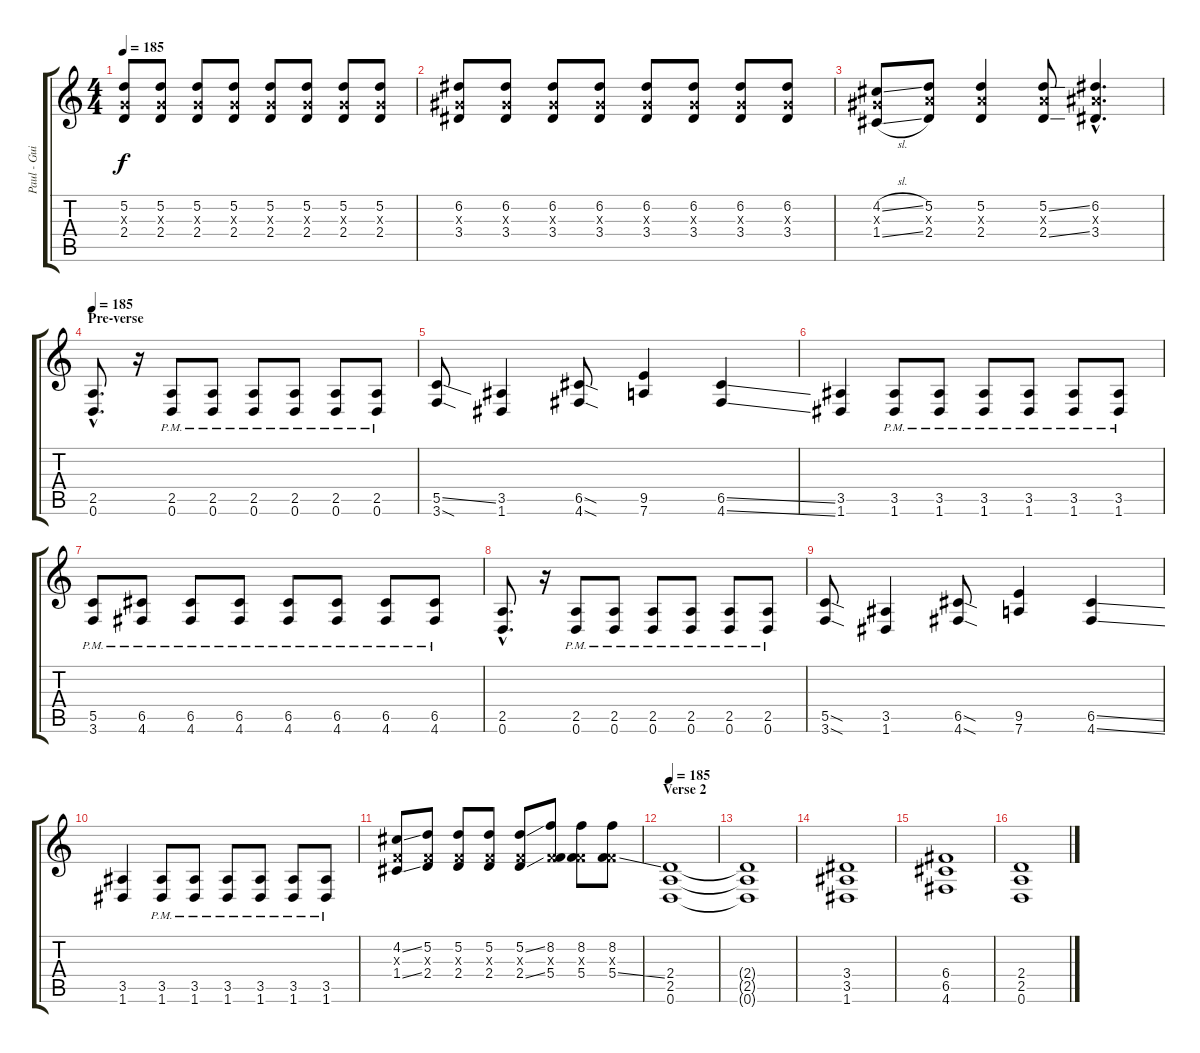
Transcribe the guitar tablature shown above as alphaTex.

\track ("Paul - Guitar" "Paul - Gui") {instrument distortionguitar}
\staff {score tabs}
\tuning (D4 A3 F3 C3 G2 D2) {hide}
\ts (4 4)
\tempo 185
\clef g2
\ks c
(5.2 2.3{x} 2.4).8{dy f} (5.2 2.3{x} 2.4).8 (5.2 2.3{x} 2.4).8 (5.2 2.3{x} 2.4).8 (5.2 2.3{x} 2.4).8 (5.2 2.3{x} 2.4).8 (5.2 2.3{x} 2.4).8 (5.2 2.3{x} 2.4).8 |
(6.2 3.3{x} 3.4).8 (6.2 3.3{x} 3.4).8 (6.2 3.3{x} 3.4).8 (6.2 3.3{x} 3.4).8 (6.2 3.3{x} 3.4).8 (6.2 3.3{x} 3.4).8 (6.2 3.3{x} 3.4).8 (6.2 3.3{x} 3.4).8 |
(4.2{sl} 3.3{x} 1.4{sl}).8 (5.2 4.3{x} 2.4).8 (5.2 4.3{x} 2.4).4 (5.2{ss} 4.3{x} 2.4{ss}).8 (6.2{hac} 5.3{hac x} 3.4{hac}).4{d} |
\section ("" "Pre-verse")
\tempo 185
(2.5{hac} 0.6{hac}).8{d} r.16 (2.5{pm} 0.6{pm}).8 (2.5{pm} 0.6{pm}).8 (2.5{pm} 0.6{pm}).8 (2.5{pm} 0.6{pm}).8 (2.5{pm} 0.6{pm}).8 (2.5{pm} 0.6{pm}).8 |
(5.5{ss} 3.6{sod}).8 (3.5 1.6).4 (6.5{sod} 4.6{sod}).8 (9.5 7.6).4 (6.5{ss} 4.6{ss}).4 |
(3.5 1.6).4 (3.5{pm} 1.6{pm}).8 (3.5{pm} 1.6{pm}).8 (3.5{pm} 1.6{pm}).8 (3.5{pm} 1.6{pm}).8 (3.5{pm} 1.6{pm}).8 (3.5{pm} 1.6{pm}).8 |
(5.5{pm} 3.6{pm}).8 (6.5{pm} 4.6{pm}).8 (6.5{pm} 4.6{pm}).8 (6.5{pm} 4.6{pm}).8 (6.5{pm} 4.6{pm}).8 (6.5{pm} 4.6{pm}).8 (6.5{pm} 4.6{pm}).8 (6.5{pm} 4.6{pm}).8 |
(2.5{hac} 0.6{hac}).8{d} r.16 (2.5{pm} 0.6{pm}).8 (2.5{pm} 0.6{pm}).8 (2.5{pm} 0.6{pm}).8 (2.5{pm} 0.6{pm}).8 (2.5{pm} 0.6{pm}).8 (2.5{pm} 0.6{pm}).8 |
(5.5{sod} 3.6{sod}).8 (3.5 1.6).4 (6.5{sod} 4.6{sod}).8 (9.5 7.6).4 (6.5{ss} 4.6{ss}).4 |
(3.5 1.6).4 (3.5{pm} 1.6{pm}).8 (3.5{pm} 1.6{pm}).8 (3.5{pm} 1.6{pm}).8 (3.5{pm} 1.6{pm}).8 (3.5{pm} 1.6{pm}).8 (3.5{pm} 1.6{pm}).8 |
(4.2{ss} 0.3{x} 1.4{ss}).8 (5.2 0.3{x} 2.4).8 (5.2 0.3{x} 2.4).8 (5.2 0.3{x} 2.4).8 (5.2{ss} 0.3{x} 2.4{ss}).8 (8.2 0.3{x} 5.4).8 (8.2 0.3{x} 5.4).8 (8.2 0.3{x} 5.4{ss}).8 |
\section ("" "Verse 2")
\tempo 185
(2.4 2.5 0.6).1{volume 16 balance 16 instrument distortionguitar} |
(2.4{t} 2.5{t} 0.6{t}).1 |
(3.4 3.5 1.6).1 |
(6.4 6.5 4.6).1 |
(2.4 2.5 0.6).1
